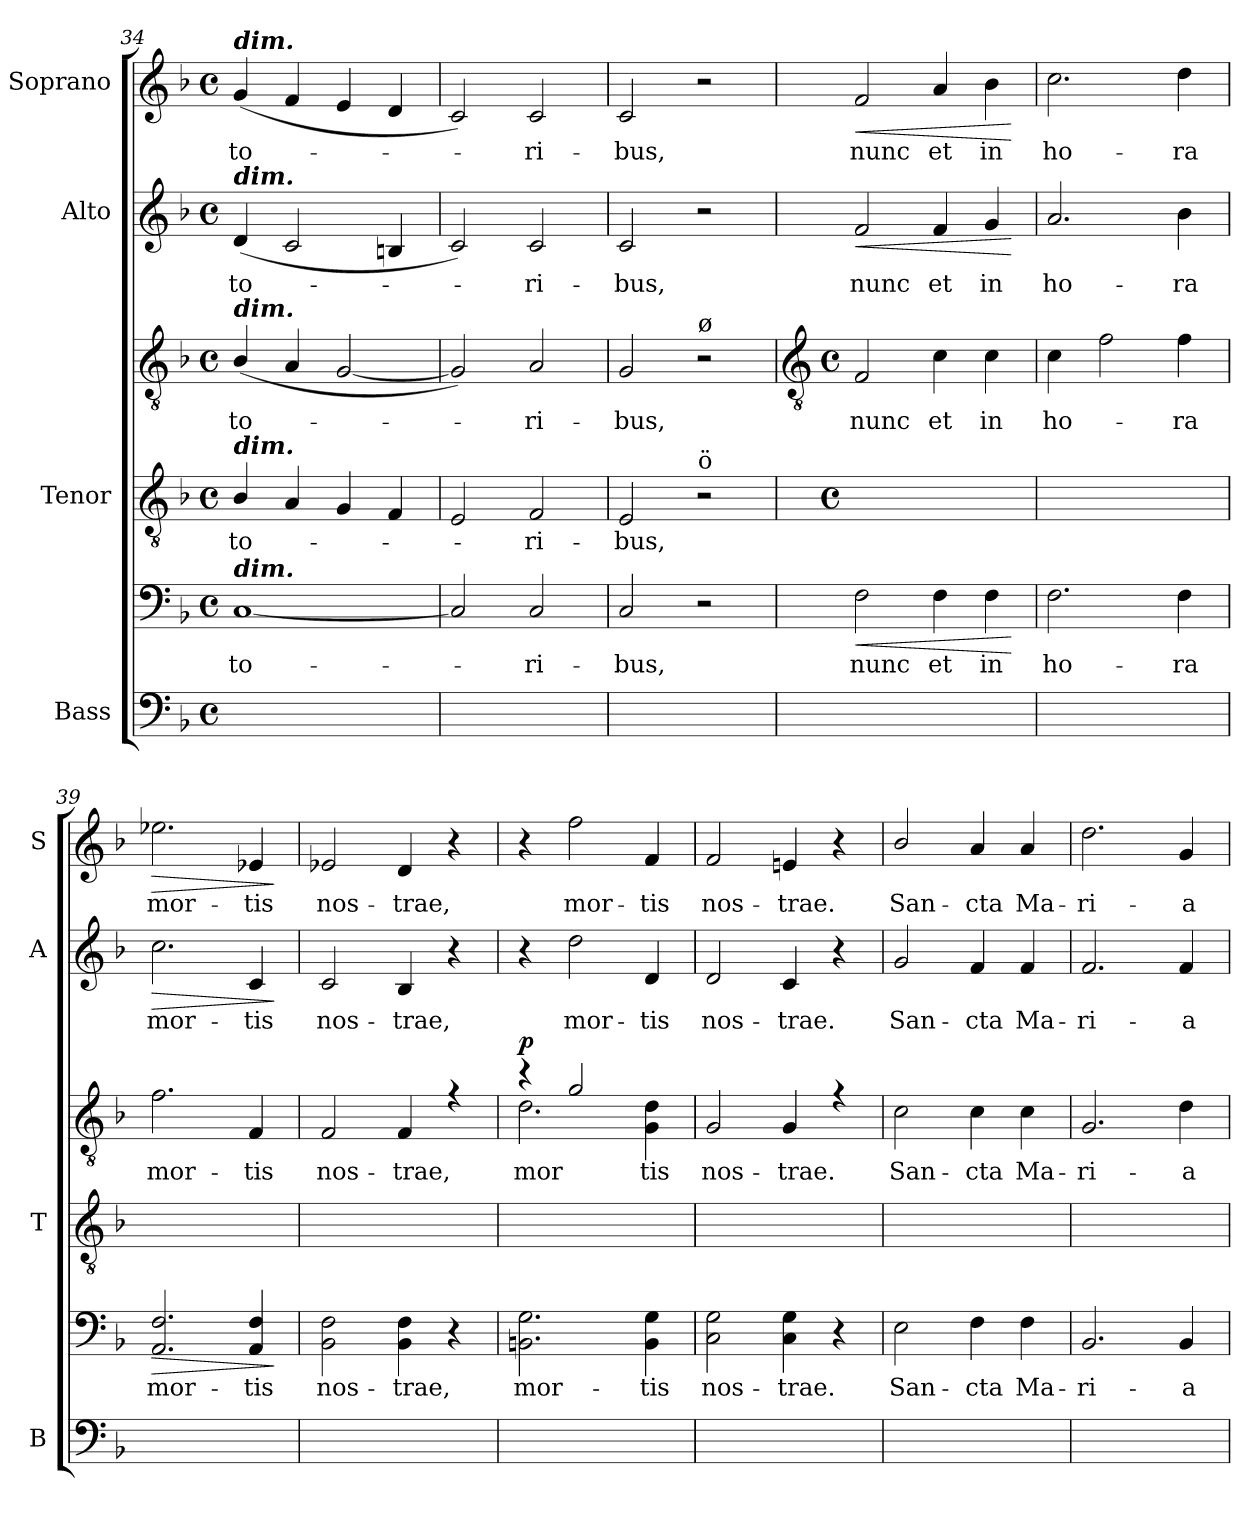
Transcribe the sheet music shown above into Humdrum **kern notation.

**kern	**kern	**text	**dynam	**kern	**text	**kern	**text	**dynam	**kern	**text	**dynam	**kern	**text	**dynam
*part4	*part4	*part4	*part4	*part3	*part3	*part3	*part3	*part3	*part2	*part2	*part2	*part1	*part1	*part1
*staff6	*staff5	*staff5	*staff5/6	*staff4	*staff4	*staff3	*staff3	*staff3/4	*staff2	*staff2	*staff2	*staff1	*staff1	*staff1
*I"Bass	*	*	*	*I"Tenor	*	*	*	*	*I"Alto	*	*	*I"Soprano	*	*
*I'B	*	*	*	*I'T	*	*	*	*	*I'A	*	*	*I'S	*	*
*clefF4	*clefF4	*	*	*clefGv2	*	*clefGv2	*	*	*clefG2	*	*	*clefG2	*	*
*k[b-]	*k[b-]	*	*	*k[b-]	*	*k[b-]	*	*	*k[b-]	*	*	*k[b-]	*	*
*F:	*F:	*	*	*F:	*	*F:	*	*	*F:	*	*	*F:	*	*
*M4/4	*M4/4	*	*	*M4/4	*	*M4/4	*	*	*M4/4	*	*	*M4/4	*	*
*met(c)	*met(c)	*	*	*met(c)	*	*met(c)	*	*	*met(c)	*	*	*met(c)	*	*
=34	=34	=34	=34	=34	=34	=34	=34	=34	=34	=34	=34	=34	=34	=34
!	!	!	!	!	!	!	!	!	!	!	!	!LO:TX:a:Bi:t=dim.	!	!
!	!	!	!	!	!	!	!	!	!LO:TX:a:Bi:t=dim.	!	!	!	!	!
!	!	!	!	!	!	!LO:TX:a:Bi:t=dim.	!	!	!	!	!	!	!	!
!	!	!	!	!LO:TX:a:Bi:t=dim.	!	!	!	!	!	!	!	!	!	!
!	!LO:TX:a:Bi:t=dim.	!	!	!	!	!	!	!	!	!	!	!	!	!
!	!	!LO:LY:b	!	!	!LO:LY:b	!	!LO:LY:b	!	!	!LO:LY:b	!	!	!LO:LY:b	!
1ryy	[1C	-to-	.	4B-/	to-	(<4B-/	to-	.	(<4d/	to-	.	(<4g/	to-	.
.	.	.	.	4A/	.	4A/	.	.	2c/	.	.	4f/	.	.
.	.	.	.	4G/	.	[2G/	.	.	.	.	.	4e/	.	.
.	.	.	.	4F/	.	.	.	.	4Bn/	.	.	4d/	.	.
=35	=35	=35	=35	=35	=35	=35	=35	=35	=35	=35	=35	=35	=35	=35
1ryy	2C/]	.	.	2E/	.	2G/])	.	.	2c/)	.	.	2c/)	.	.
!	!	!LO:LY:b	!	!	!LO:LY:b	!	!LO:LY:b	!	!	!LO:LY:b	!	!	!LO:LY:b	!
.	2C/	ri-	.	2F/	-ri-	2A/	ri-	.	2c/	ri-	.	2c/	ri-	.
!!LO:LB:g=z
=36	=36	=36	=36	=36	=36	=36	=36	=36	=36	=36	=36	=36	=36	=36
!	!	!LO:LY:b	!	!	!LO:LY:b	!	!LO:LY:b	!	!	!LO:LY:b	!	!	!LO:LY:b	!
1ryy	2C/	-bus,	.	2E/	bus,	2G/	-bus,	.	2c/	-bus,	.	2c/	-bus,	.
!	!	!	!	!	!	!LO:TX:a:t=ø	!	!	!	!	!	!	!	!
!	!	!	!	!LO:TX:a:t=ö	!	!	!	!	!	!	!	!	!	!
.	2r	.	.	2r	.	2r	.	.	2r	.	.	2r	.	.
!!LO:PB:g=z
=37	=37	=37	=37	=37	=37	=37	=37	=37	=37	=37	=37	=37	=37	=37
*	*	*	*	*	*	*clefGv2	*	*	*	*	*	*	*	*
*	*	*	*	*M4/4	*	*M4/4	*	*	*	*	*	*	*	*
*	*	*	*	*met(c)	*	*met(c)	*	*	*	*	*	*	*	*
!	!	!LO:LY:b	!LO:HP:b	!	!	!	!LO:LY:b	!LO:HP:b	!	!LO:LY:b	!LO:HP:b	!	!LO:LY:b	!LO:HP:b
*	*	*	*	*	*	*^	*	*	*	*	*	*	*	*
1ryy	2F\	nunc	<	1ryy	.	2F/	1ryy	nunc	<	2f/	nunc	<	2f/	nunc	<
!	!	!LO:LY:b	!	!	!	!	!	!LO:LY:b	!	!	!LO:LY:b	!	!	!LO:LY:b	!
.	4F\	et	.	.	.	4c\	.	et	.	4f/	et	.	4a/	et	.
!	!	!LO:LY:b	!	!	!	!	!	!LO:LY:b	!	!	!LO:LY:b	!	!	!LO:LY:b	!
.	4F\	in	.	.	.	4c\	.	in	.	4g/	in	.	4b-\	in	.
*	*	*	*	*	*	*v	*v	*	*	*	*	*	*	*	*
.	.	.	[	.	.	.	.	[	.	.	[	.	.	[
=38	=38	=38	=38	=38	=38	=38	=38	=38	=38	=38	=38	=38	=38	=38
!	!	!LO:LY:b	!	!	!	!	!LO:LY:b	!	!	!LO:LY:b	!	!	!LO:LY:b	!
*	*	*	*	*	*	*^	*	*	*	*	*	*	*	*
1ryy	2.F\	ho-	.	1ryy	.	4c\	1ryy	ho-	.	2.a/	ho-	.	2.cc\	ho-	.
.	.	.	.	.	.	2f\	.	.	.	.	.	.	.	.	.
!	!	!LO:LY:b	!	!	!	!	!	!LO:LY:b	!	!	!LO:LY:b	!	!	!LO:LY:b	!
.	4F\	-ra	.	.	.	4f\	.	-ra	.	4b-i\	-ra	.	4dd\	-ra	.
=39	=39	=39	=39	=39	=39	=39	=39	=39	=39	=39	=39	=39	=39	=39	=39
!	!	!LO:LY:b	!LO:HP:b	!	!	!	!	!LO:LY:b	!LO:HP:b	!	!LO:LY:b	!LO:HP:b	!	!LO:LY:b	!LO:HP:b
1ryy	2.AA/ 2.F/	mor-	>	1ryy	.	2.f\	1ryy	mor-	>	2.cc\	mor-	>	2.ee-X\	mor-	>
!	!	!LO:LY:b	!	!	!	!	!	!LO:LY:b	!	!	!LO:LY:b	!	!	!LO:LY:b	!
.	4AA/ 4F/	-tis	.	.	.	4F/	.	-tis	.	4c/	-tis	.	4e-X/	-tis	.
*	*	*	*	*	*	*v	*v	*	*	*	*	*	*	*	*
.	.	.	]	.	.	.	.	]	.	.	]	.	.	]
=40	=40	=40	=40	=40	=40	=40	=40	=40	=40	=40	=40	=40	=40	=40
!	!	!LO:LY:b	!	!	!	!	!LO:LY:b	!	!	!LO:LY:b	!	!	!LO:LY:b	!
*	*	*	*	*	*	*^	*	*	*	*	*	*	*	*
1ryy	2BB-\ 2F\	nos-	.	1ryy	.	2F/	1ryy	nos-	.	2c/	nos-	.	2e-X/	nos-	.
!	!	!LO:LY:b	!	!	!	!	!	!LO:LY:b	!	!	!LO:LY:b	!	!	!LO:LY:b	!
.	4BB-\ 4F\	-trae,	.	.	.	4F/	.	-trae,	.	4B-/	-trae,	.	4d/	-trae,	.
.	4r	.	.	.	.	4r	.	.	.	4r	.	.	4r	.	.
=41	=41	=41	=41	=41	=41	=41	=41	=41	=41	=41	=41	=41	=41	=41	=41
!	!	!LO:LY:b	!	!	!	!	!	!LO:LY:b	!LO:DY:b	!	!	!	!	!	!
1ryy	2.BBn\ 2.G\	mor-	.	1ryy	.	4r	2.d\	mor-	p	4r	.	.	4r	.	.
!	!	!	!	!	!	!	!	!	!	!	!LO:LY:b	!	!	!LO:LY:b	!
.	.	.	.	.	.	2g/	.	.	.	2dd\	mor-	.	2ff\	mor-	.
!	!	!LO:LY:b	!	!	!	!	!	!LO:LY:b	!	!	!LO:LY:b	!	!	!LO:LY:b	!
.	4BB\ 4G\	-tis	.	.	.	4G\ 4d\	4ryy	tis	.	4d/	-tis	.	4f/	-tis	.
=42	=42	=42	=42	=42	=42	=42	=42	=42	=42	=42	=42	=42	=42	=42	=42
!	!	!LO:LY:b	!	!	!	!	!	!LO:LY:b	!	!	!LO:LY:b	!	!	!LO:LY:b	!
1ryy	2C\ 2G\	nos-	.	1ryy	.	2G/	1ryy	-nos-	.	2d/	nos-	.	2f/	nos-	.
!	!	!LO:LY:b	!	!	!	!	!	!LO:LY:b	!	!	!LO:LY:b	!	!	!LO:LY:b	!
.	4C\ 4G\	-trae.	.	.	.	4G/	.	-trae.	.	4c/	-trae.	.	4eni/	-trae.	.
.	4r	.	.	.	.	4r	.	.	.	4r	.	.	4r	.	.
=43	=43	=43	=43	=43	=43	=43	=43	=43	=43	=43	=43	=43	=43	=43	=43
!	!	!LO:LY:b	!	!	!	!	!	!LO:LY:b	!	!	!LO:LY:b	!	!	!LO:LY:b	!
1ryy	2E\	San-	.	1ryy	.	2c\	1ryy	San-	.	2g/	San-	.	2b-/	San-	.
!	!	!LO:LY:b	!	!	!	!	!	!LO:LY:b	!	!	!LO:LY:b	!	!	!LO:LY:b	!
.	4F\	-cta	.	.	.	4c\	.	-cta	.	4f/	-cta	.	4a/	-cta	.
!	!	!LO:LY:b	!	!	!	!	!	!LO:LY:b	!	!	!LO:LY:b	!	!	!LO:LY:b	!
.	4F\	Ma-	.	.	.	4c\	.	Ma-	.	4f/	Ma-	.	4a/	Ma-	.
*	*	*	*	*	*	*v	*v	*	*	*	*	*	*	*	*
!!LO:LB:g=z
=44	=44	=44	=44	=44	=44	=44	=44	=44	=44	=44	=44	=44	=44	=44
!	!	!LO:LY:b	!	!	!	!	!LO:LY:b	!	!	!LO:LY:b	!	!	!LO:LY:b	!
1ryy	2.BB-i/	-ri-	.	1ryy	.	2.G/	-ri-	.	2.f/	-ri-	.	2.dd\	-ri-	.
!	!	!LO:LY:b	!	!	!	!	!LO:LY:b	!	!	!LO:LY:b	!	!	!LO:LY:b	!
.	4BB-/	-a	.	.	.	4d\	-a	.	4f/	-a	.	4g/	-a	.
=	=	=	=	=	=	=	=	=	=	=	=	=	=	=
*-	*-	*-	*-	*-	*-	*-	*-	*-	*-	*-	*-	*-	*-	*-
